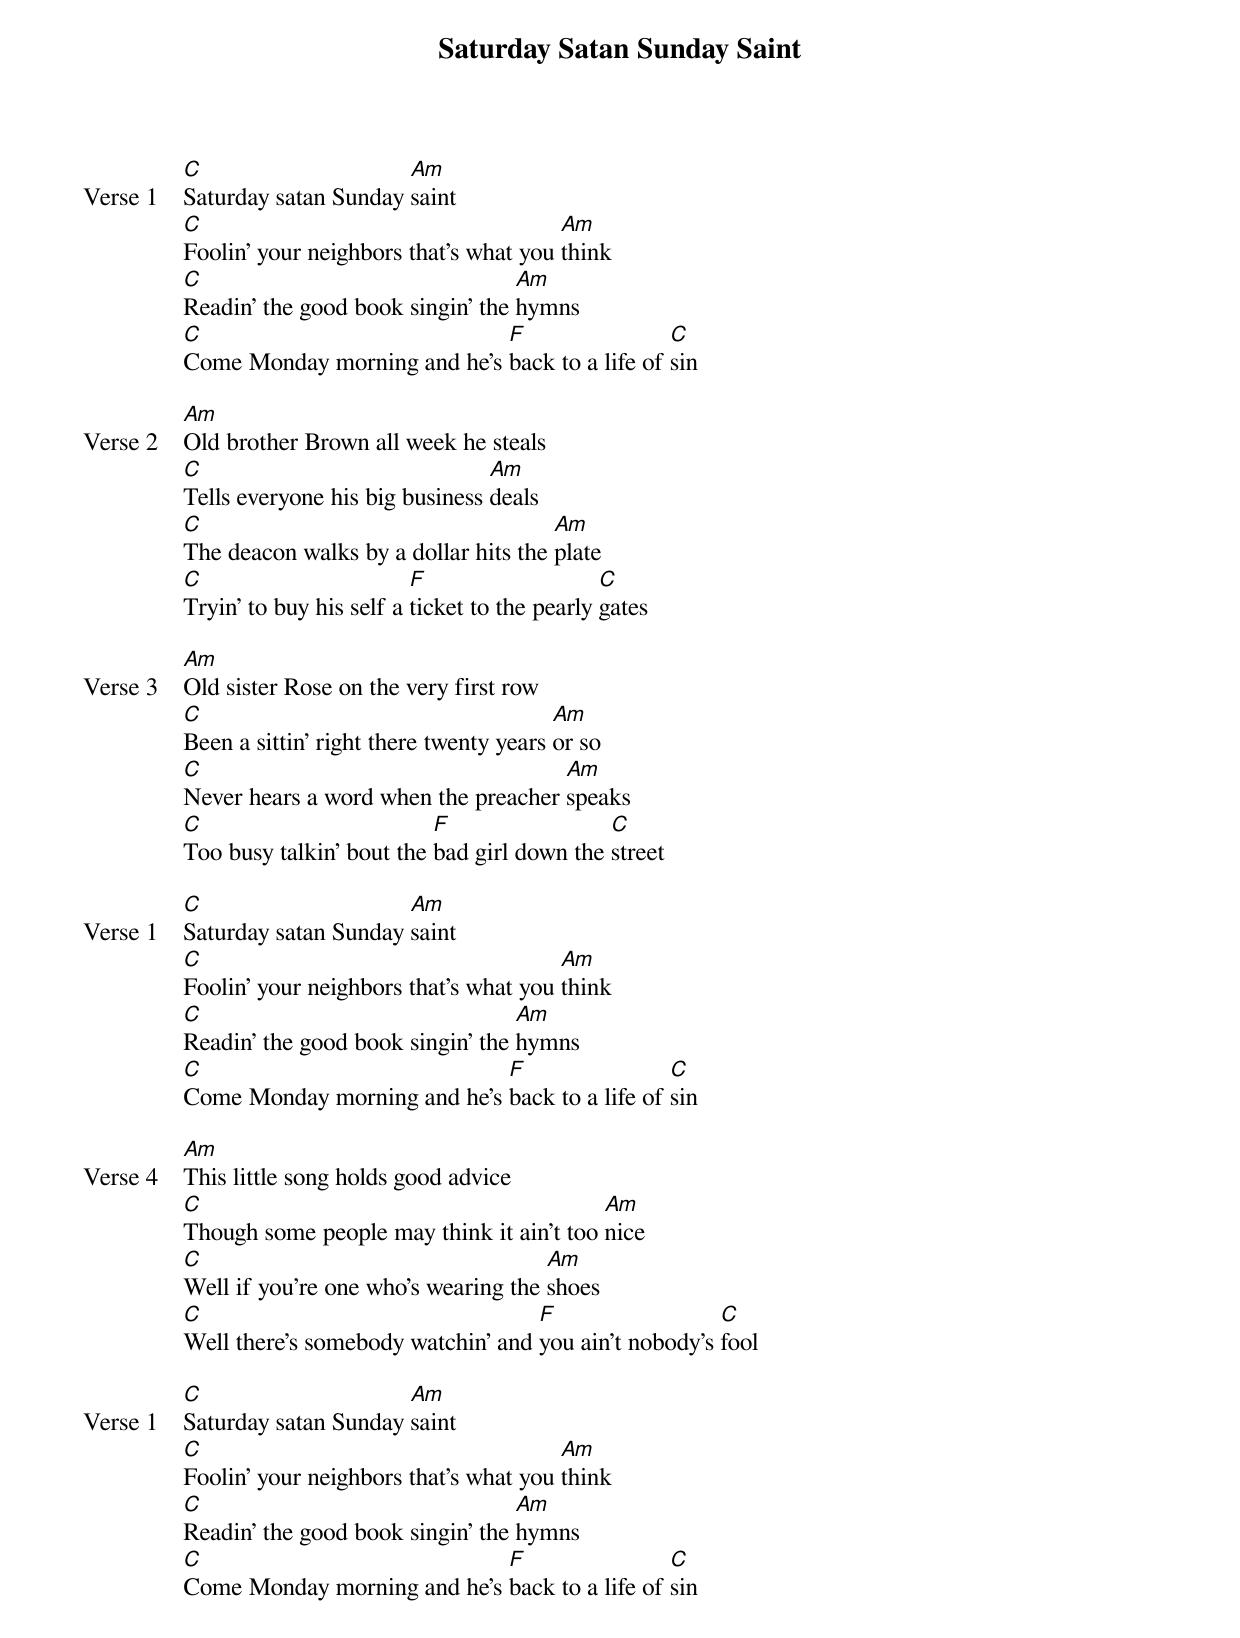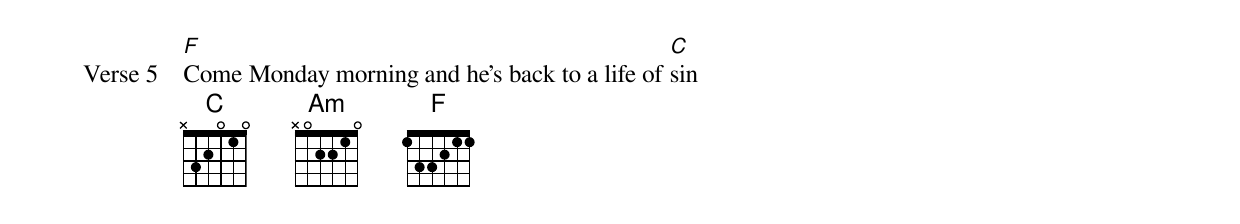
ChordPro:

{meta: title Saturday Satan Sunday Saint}
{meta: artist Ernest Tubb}
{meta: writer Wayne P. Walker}

{start_of_verse: Verse 1}
[C]Saturday satan Sunday [Am]saint
[C]Foolin' your neighbors that's what you [Am]think
[C]Readin' the good book singin' the [Am]hymns
[C]Come Monday morning and he's [F]back to a life of [C]sin
{end_of_verse}

{start_of_verse: Verse 2}
[Am]Old brother Brown all week he steals
[C]Tells everyone his big business [Am]deals
[C]The deacon walks by a dollar hits the [Am]plate
[C]Tryin' to buy his self a [F]ticket to the pearly [C]gates
{end_of_verse}

{start_of_verse: Verse 3}
[Am]Old sister Rose on the very first row
[C]Been a sittin' right there twenty years [Am]or so
[C]Never hears a word when the preacher [Am]speaks
[C]Too busy talkin' bout the [F]bad girl down the [C]street
{end_of_verse}

{start_of_verse: Verse 1}
[C]Saturday satan Sunday [Am]saint
[C]Foolin' your neighbors that's what you [Am]think
[C]Readin' the good book singin' the [Am]hymns
[C]Come Monday morning and he's [F]back to a life of [C]sin
{end_of_verse}

{start_of_verse: Verse 4}
[Am]This little song holds good advice
[C]Though some people may think it ain't too [Am]nice
[C]Well if you're one who's wearing the [Am]shoes
[C]Well there's somebody watchin' and [F]you ain't nobody's [C]fool
{end_of_verse}

{start_of_verse: Verse 1}
[C]Saturday satan Sunday [Am]saint
[C]Foolin' your neighbors that's what you [Am]think
[C]Readin' the good book singin' the [Am]hymns
[C]Come Monday morning and he's [F]back to a life of [C]sin
{end_of_verse}

{start_of_verse: Verse 5}
[F]Come Monday morning and he's back to a life of [C]sin
{end_of_verse}
